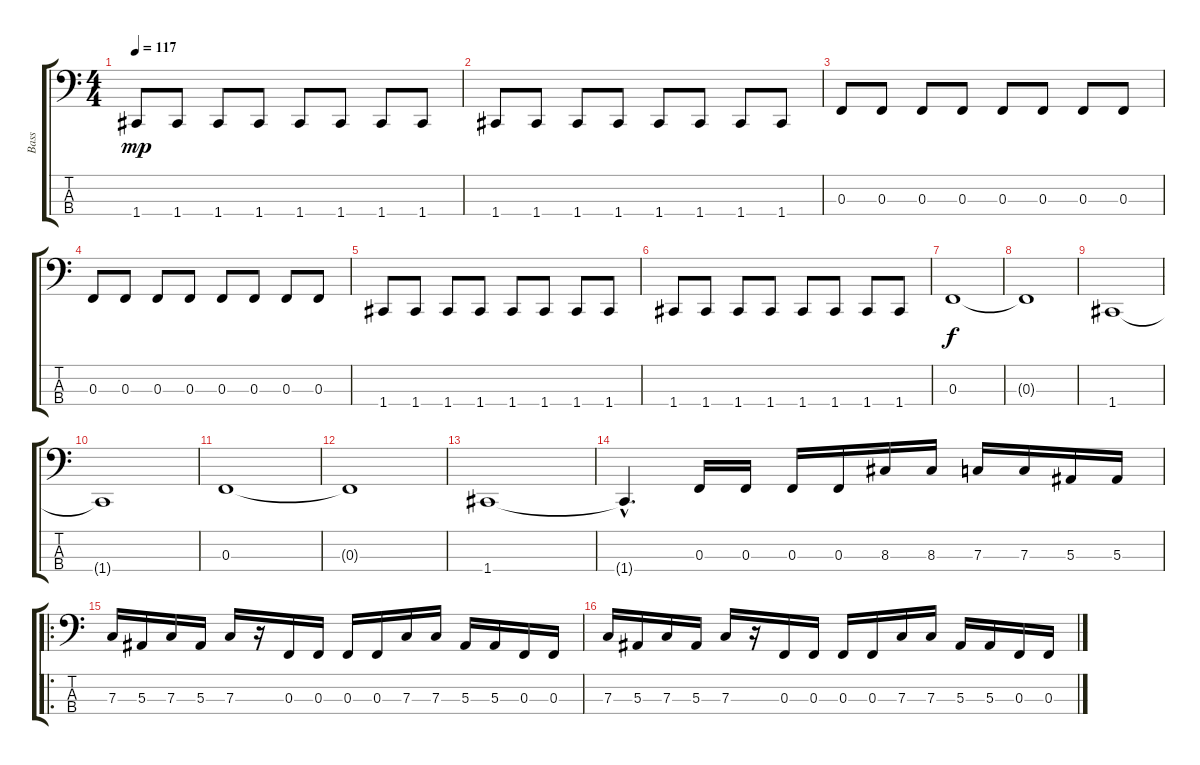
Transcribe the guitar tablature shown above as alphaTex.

\track ("Bass" "Bass") {instrument electricbassfinger}
\staff {score tabs}
\tuning (Eb2 Bb1 F1 C1) {hide}
\ts (4 4)
\tempo 117
\clef f4
\ks c
1.4.8{dy mp} 1.4.8 1.4.8 1.4.8 1.4.8 1.4.8 1.4.8 1.4.8 |
1.4.8 1.4.8 1.4.8 1.4.8 1.4.8 1.4.8 1.4.8 1.4.8 |
0.3.8 0.3.8 0.3.8 0.3.8 0.3.8 0.3.8 0.3.8 0.3.8 |
0.3.8 0.3.8 0.3.8 0.3.8 0.3.8 0.3.8 0.3.8 0.3.8 |
1.4.8 1.4.8 1.4.8 1.4.8 1.4.8 1.4.8 1.4.8 1.4.8 |
1.4.8 1.4.8 1.4.8 1.4.8 1.4.8 1.4.8 1.4.8 1.4.8 |
0.3.1{dy f} |
0.3{t}.1 |
1.4.1 |
1.4{t}.1 |
0.3.1 |
0.3{t}.1 |
1.4.1 |
1.4{hac t}.4{d} 0.3.16 0.3.16 0.3.16 0.3.16 8.3.16 8.3.16 7.3.16 7.3.16 5.3.16 5.3.16 |
\ro
7.3.16 5.3.16 7.3.16 5.3.16 7.3.16 r.16 0.3.16 0.3.16 0.3.16 0.3.16 7.3.16 7.3.16 5.3.16 5.3.16 0.3.16 0.3.16 |
7.3.16 5.3.16 7.3.16 5.3.16 7.3.16 r.16 0.3.16 0.3.16 0.3.16 0.3.16 7.3.16 7.3.16 5.3.16 5.3.16 0.3.16 0.3.16
